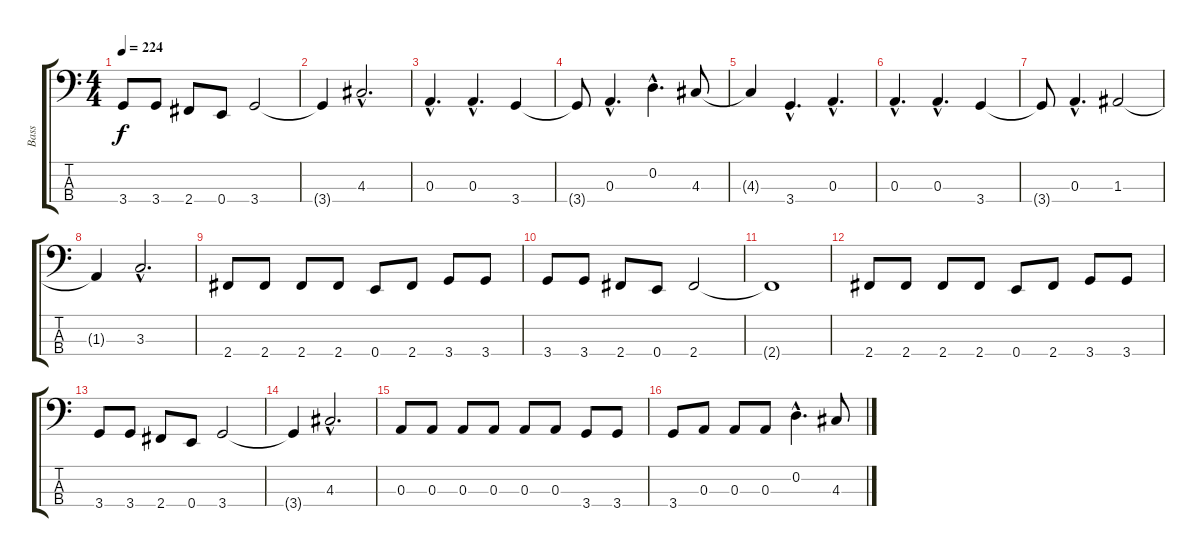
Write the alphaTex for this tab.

\track ("Bass" "Bass") {instrument electricbassfinger}
\staff {score tabs}
\tuning (G2 D2 A1 E1) {hide}
\ts (4 4)
\tempo 224
\clef f4
\ks c
3.4.8{dy f} 3.4.8 2.4.8 0.4.8 3.4.2 |
3.4{t}.4 4.3{hac}.2{d} |
0.3{hac}.4{d} 0.3{hac}.4{d} 3.4.4 |
3.4{t}.8 0.3{hac}.4{d} 0.2{hac}.4{d} 4.3.8 |
4.3{t}.4 3.4{hac}.4{d} 0.3{hac}.4{d} |
0.3{hac}.4{d} 0.3{hac}.4{d} 3.4.4 |
3.4{t}.8 0.3{hac}.4{d} 1.3.2 |
1.3{t}.4 3.3{hac}.2{d} |
2.4.8 2.4.8 2.4.8 2.4.8 0.4.8 2.4.8 3.4.8 3.4.8 |
3.4.8 3.4.8 2.4.8 0.4.8 2.4.2 |
2.4{t}.1 |
2.4.8 2.4.8 2.4.8 2.4.8 0.4.8 2.4.8 3.4.8 3.4.8 |
3.4.8 3.4.8 2.4.8 0.4.8 3.4.2 |
3.4{t}.4 4.3{hac}.2{d} |
0.3.8 0.3.8 0.3.8 0.3.8 0.3.8 0.3.8 3.4.8 3.4.8 |
3.4.8 0.3.8 0.3.8 0.3.8 0.2{hac}.4{d} 4.3.8
